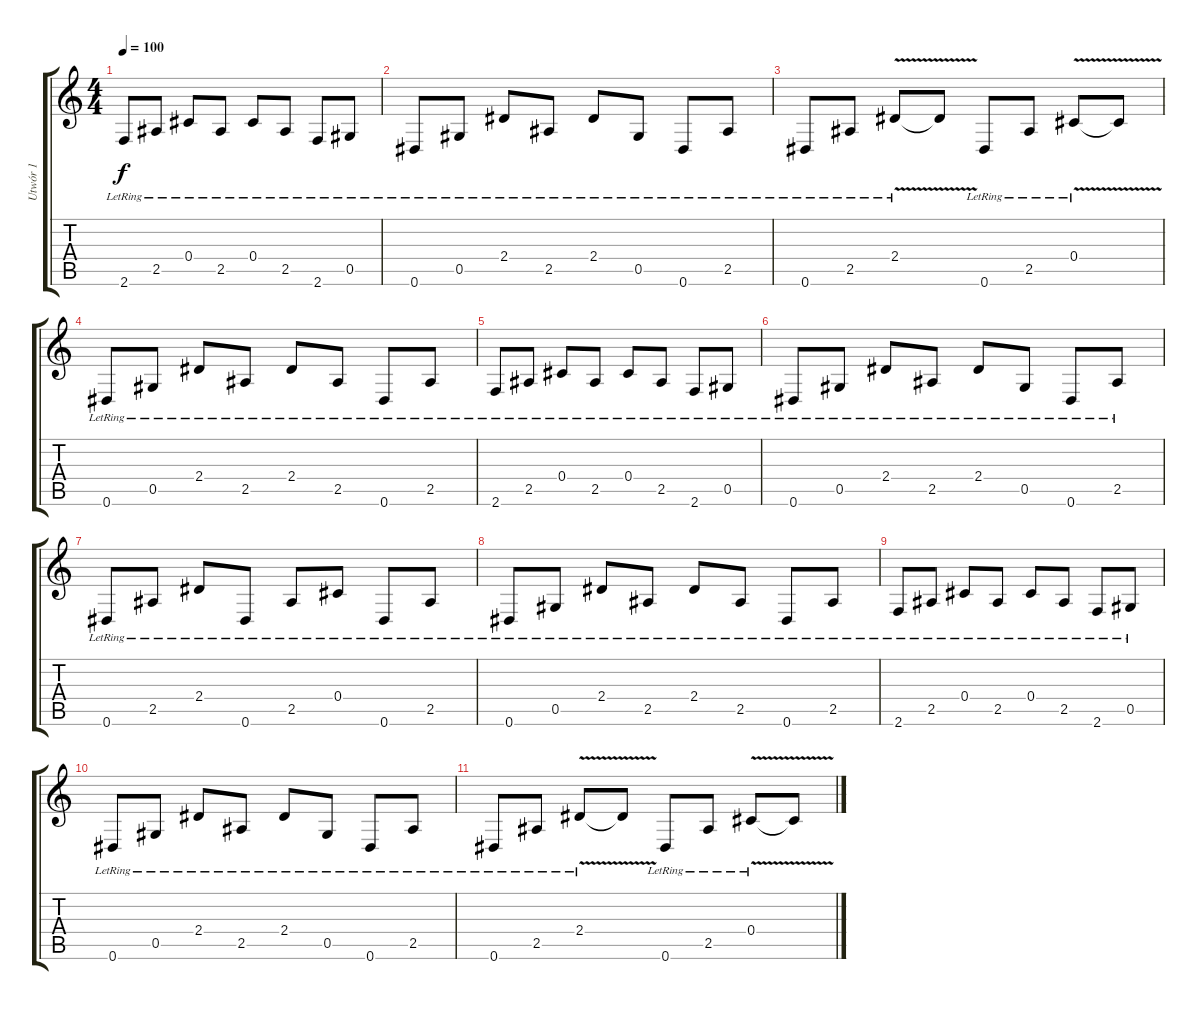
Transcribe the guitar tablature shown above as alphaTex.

\track ("Utwór 1" "Utwór 1") {instrument electricguitarclean}
\staff {score tabs}
\tuning (Eb4 Bb3 Gb3 Db3 Ab2 Eb2) {hide}
\ts (4 4)
\tempo 100
\clef g2
\ks c
2.6{lr}.8{dy f} 2.5{lr}.8 0.4{lr}.8 2.5{lr}.8 0.4{lr}.8 2.5{lr}.8 2.6{lr}.8 0.5{lr}.8 |
0.6{lr}.8 0.5{lr}.8 2.4{lr}.8 2.5{lr}.8 2.4{lr}.8 0.5{lr}.8 0.6{lr}.8 2.5{lr}.8 |
0.6{lr}.8 2.5{lr}.8 2.4{v lr}.8 2.4{t}.8 0.6{lr}.8 2.5{lr}.8 0.4{v lr}.8 0.4{t}.8 |
0.6{lr}.8{volume 16} 0.5{lr}.8 2.4{lr}.8 2.5{lr}.8 2.4{lr}.8 2.5{lr}.8 0.6{lr}.8 2.5{lr}.8 |
2.6{lr}.8 2.5{lr}.8 0.4{lr}.8 2.5{lr}.8 0.4{lr}.8 2.5{lr}.8 2.6{lr}.8 0.5{lr}.8 |
0.6{lr}.8 0.5{lr}.8 2.4{lr}.8 2.5{lr}.8 2.4{lr}.8 0.5{lr}.8 0.6{lr}.8 2.5{lr}.8 |
0.6{lr}.8 2.5{lr}.8 2.4{lr}.8 0.6{lr}.8 2.5{lr}.8 0.4{lr}.8 0.6{lr}.8 2.5{lr}.8 |
0.6{lr}.8 0.5{lr}.8 2.4{lr}.8 2.5{lr}.8 2.4{lr}.8 2.5{lr}.8 0.6{lr}.8 2.5{lr}.8 |
2.6{lr}.8 2.5{lr}.8 0.4{lr}.8 2.5{lr}.8 0.4{lr}.8 2.5{lr}.8 2.6{lr}.8 0.5{lr}.8 |
0.6{lr}.8 0.5{lr}.8 2.4{lr}.8 2.5{lr}.8 2.4{lr}.8 0.5{lr}.8 0.6{lr}.8 2.5{lr}.8 |
0.6{lr}.8 2.5{lr}.8 2.4{v lr}.8 2.4{t}.8 0.6{lr}.8 2.5{lr}.8 0.4{v lr}.8 0.4{t}.8
